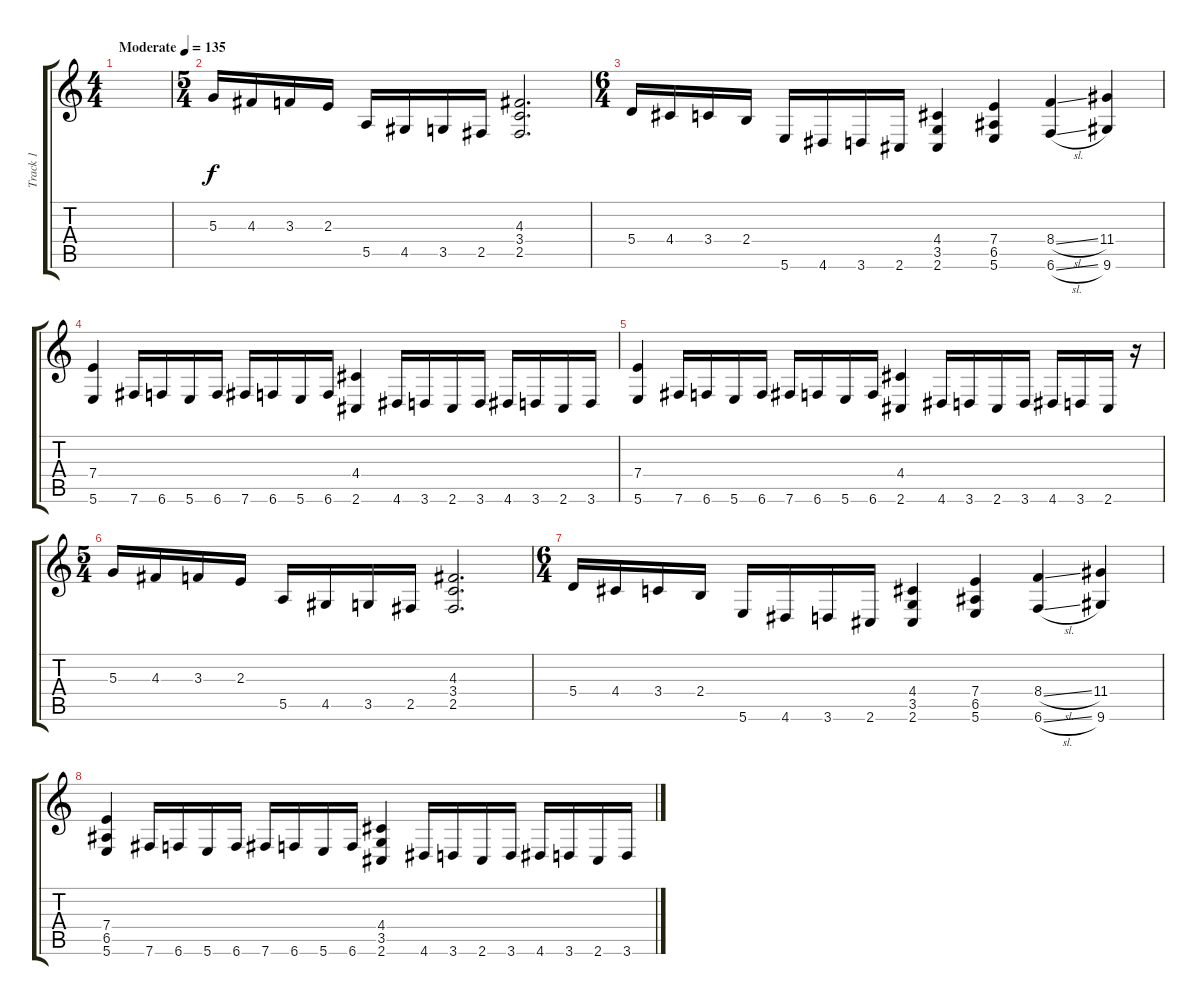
\track ("Track 1" "Track 1") {instrument distortionguitar}
\staff {score tabs}
\tuning (B3 Gb3 D3 A2 E2 B1) {hide}
\ts (4 4)
\tempo (135 "Moderate")
\clef g2
\ks c
|
\ts (5 4)
5.3.16 4.3.16 3.3.16 2.3.16 5.5.16 4.5.16 3.5.16 2.5.16 (4.3 3.4 2.5).2{d} |
\ts (6 4)
5.4.16 4.4.16 3.4.16 2.4.16 5.6.16 4.6.16 3.6.16 2.6.16 (4.4 3.5 2.6).4 (7.4 6.5 5.6).4 (8.4{sl} 6.6{sl}).4 (11.4 9.6).4 |
(7.4 5.6).4 7.6.16 6.6.16 5.6.16 6.6.16 7.6.16 6.6.16 5.6.16 6.6.16 (4.4 2.6).4 4.6.16 3.6.16 2.6.16 3.6.16 4.6.16 3.6.16 2.6.16 3.6.16 |
(7.4 5.6).4 7.6.16 6.6.16 5.6.16 6.6.16 7.6.16 6.6.16 5.6.16 6.6.16 (4.4 2.6).4 4.6.16 3.6.16 2.6.16 3.6.16 4.6.16 3.6.16 2.6.16 r.16 |
\ts (5 4)
5.3.16 4.3.16 3.3.16 2.3.16 5.5.16 4.5.16 3.5.16 2.5.16 (4.3 3.4 2.5).2{d} |
\ts (6 4)
5.4.16 4.4.16 3.4.16 2.4.16 5.6.16 4.6.16 3.6.16 2.6.16 (4.4 3.5 2.6).4 (7.4 6.5 5.6).4 (8.4{sl} 6.6{sl}).4 (11.4 9.6).4 |
(7.4 6.5 5.6).4 7.6.16 6.6.16 5.6.16 6.6.16 7.6.16 6.6.16 5.6.16 6.6.16 (4.4 3.5 2.6).4 4.6.16 3.6.16 2.6.16 3.6.16 4.6.16 3.6.16 2.6.16 3.6.16
